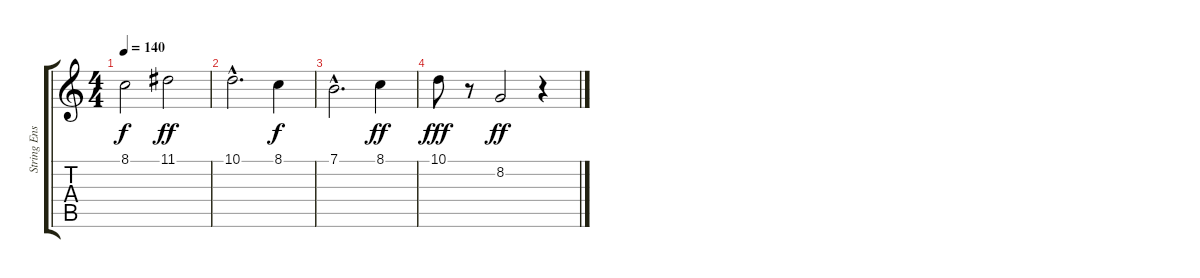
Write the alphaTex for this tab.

\track ("String Ensemble 1" "String Ens") {instrument stringensemble1}
\staff {score tabs}
\tuning (E4 B3 G3 D3 A2 E2) {hide}
\ts (4 4)
\tempo 140
\clef g2
\ks c
8.1.2{dy f} 11.1.2{dy ff} |
10.1{hac}.2{d} 8.1.4{dy f} |
7.1{hac}.2{d} 8.1.4{dy ff} |
10.1.8{dy fff} r.8 8.2.2{dy ff} r.4
